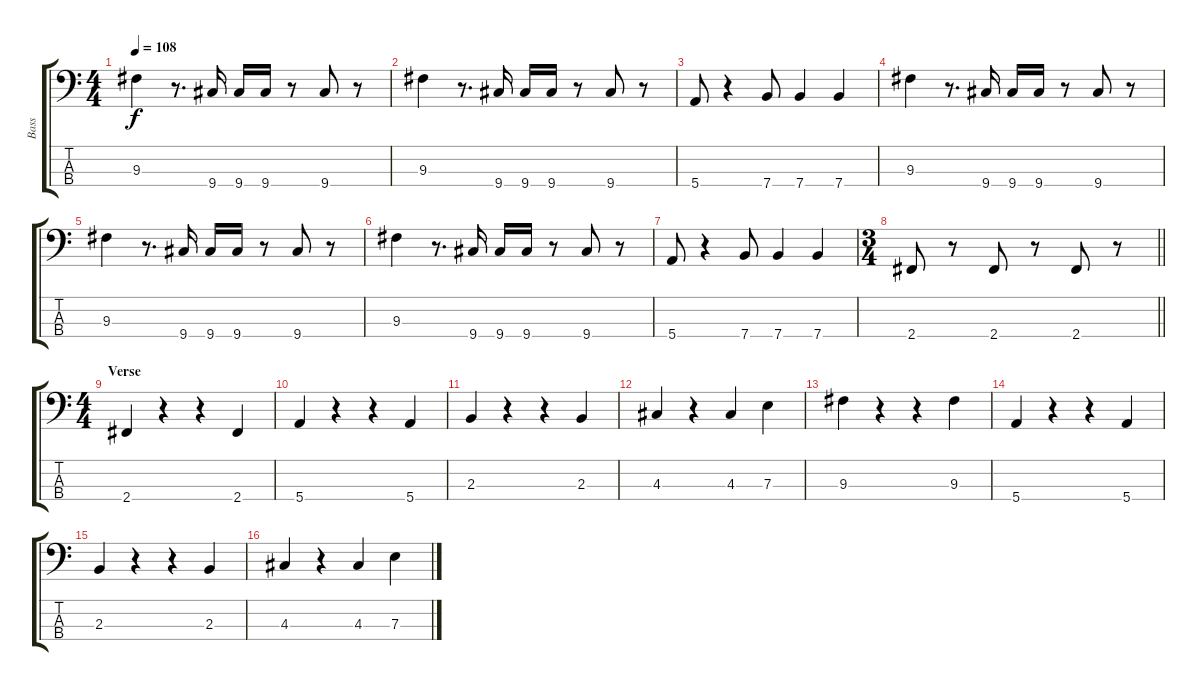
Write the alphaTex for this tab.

\track ("Bass" "Bass") {instrument electricbassfinger}
\staff {score tabs}
\tuning (G2 D2 A1 E1) {hide}
\ts (4 4)
\tempo 108
\clef f4
\ks c
9.3.4{dy f} r.8{d} 9.4.16 9.4.16 9.4.16 r.8 9.4.8 r.8 |
9.3.4 r.8{d} 9.4.16 9.4.16 9.4.16 r.8 9.4.8 r.8 |
5.4.8 r.4 7.4.8 7.4.4 7.4.4 |
9.3.4 r.8{d} 9.4.16 9.4.16 9.4.16 r.8 9.4.8 r.8 |
9.3.4 r.8{d} 9.4.16 9.4.16 9.4.16 r.8 9.4.8 r.8 |
9.3.4 r.8{d} 9.4.16 9.4.16 9.4.16 r.8 9.4.8 r.8 |
5.4.8 r.4 7.4.8 7.4.4 7.4.4 |
\ts (3 4)
\barLineRight lightlight
2.4.8 r.8 2.4.8 r.8 2.4.8 r.8 |
\ts (4 4)
\section ("" "Verse")
2.4.4 r.4 r.4 2.4.4 |
5.4.4 r.4 r.4 5.4.4 |
2.3.4 r.4 r.4 2.3.4 |
4.3.4 r.4 4.3.4 7.3.4 |
9.3.4 r.4 r.4 9.3.4 |
5.4.4 r.4 r.4 5.4.4 |
2.3.4 r.4 r.4 2.3.4 |
4.3.4 r.4 4.3.4 7.3.4
